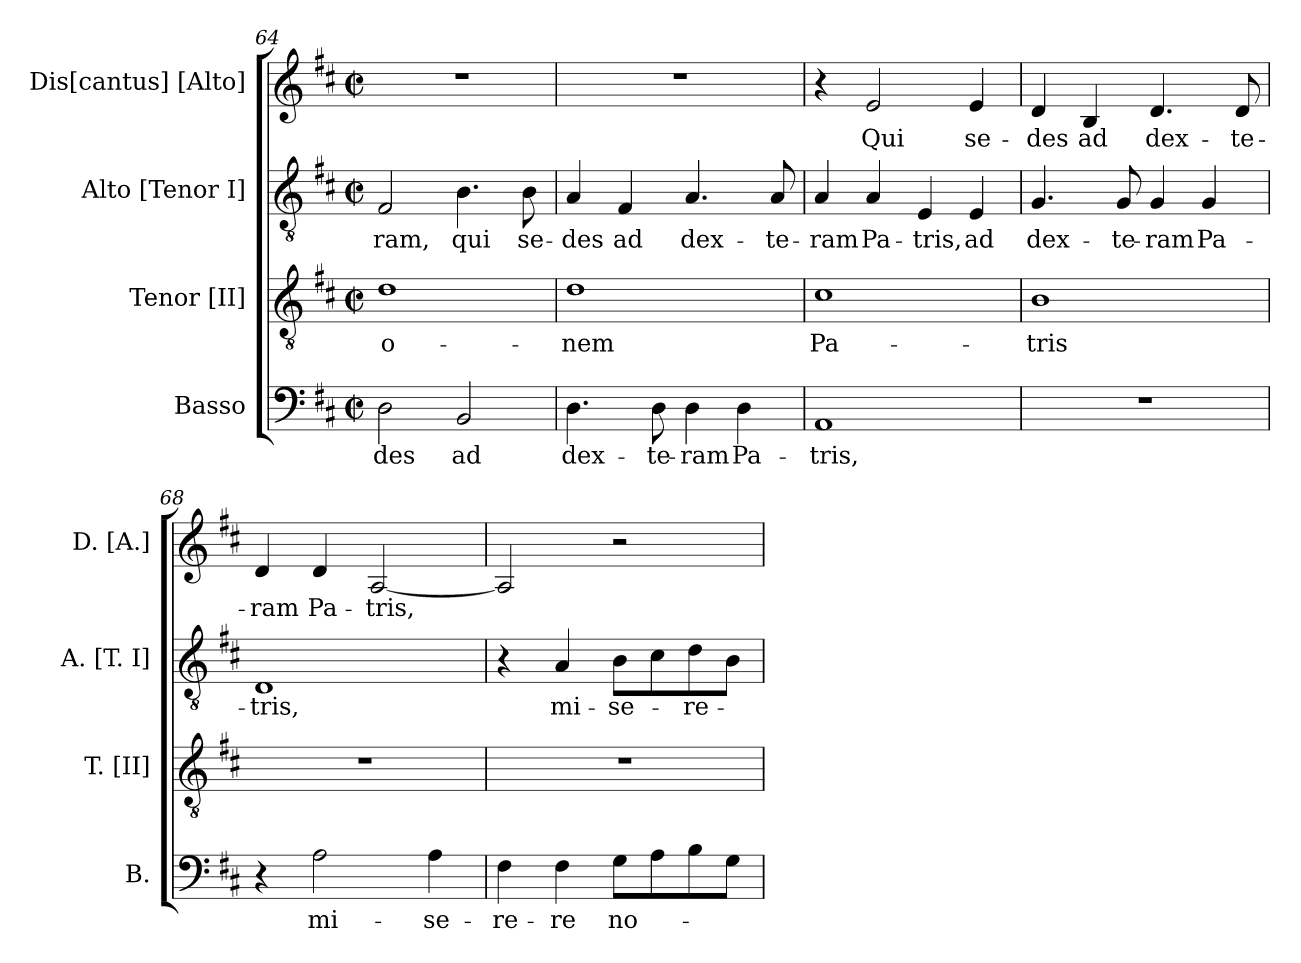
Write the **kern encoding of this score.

**kern	**text	**kern	**text	**kern	**text	**kern	**text
*part4	*part4	*part3	*part3	*part2	*part2	*part1	*part1
*staff4	*staff4	*staff3	*staff3	*staff2	*staff2	*staff1	*staff1
*I"Basso	*	*I"Tenor [II]	*	*I"Alto [Tenor I]	*	*I"Dis[cantus] [Alto]	*
*I'B.	*	*I'T. [II]	*	*I'A. [T. I]	*	*I'D. [A.]	*
*clefF4	*	*clefGv2	*	*clefGv2	*	*clefG2	*
*	*	*ITrd7c12	*	*ITrd7c12	*	*	*
*k[f#c#]	*	*k[f#c#]	*	*k[f#c#]	*	*k[f#c#]	*
*D:	*	*D:	*	*D:	*	*D:	*
*M2/2	*	*M2/2	*	*M2/2	*	*M2/2	*
*met(c|)	*	*met(c|)	*	*met(c|)	*	*met(c|)	*
=64	=64	=64	=64	=64	=64	=64	=64
!	!LO:LY:b:color=#000000	!	!	!	!	!	!
!	!	!	!LO:LY:b:color=#000000	!	!	!	!
!	!	!	!	!	!LO:LY:b:color=#000000	!	!
2Di\	-des	1Di	-o-	2FF#i/	-ram,	1r	.
!	!LO:LY:b:color=#000000	!	!	!	!	!	!
!	!	!	!	!	!LO:LY:b:color=#000000	!	!
2BBi/	ad	.	.	4.BBi\	qui	.	.
!	!	!	!	!	!LO:LY:b:color=#000000	!	!
.	.	.	.	8BBi\	se-	.	.
=65	=65	=65	=65	=65	=65	=65	=65
!	!LO:LY:b:color=#000000	!	!	!	!	!	!
!	!	!	!LO:LY:b:color=#000000	!	!	!	!
!	!	!	!	!	!LO:LY:b:color=#000000	!	!
4.Di\	dex-	1Di	-nem	4AAi/	-des	1r	.
!	!	!	!	!	!LO:LY:b:color=#000000	!	!
.	.	.	.	4FF#i/	ad	.	.
!	!LO:LY:b:color=#000000	!	!	!	!	!	!
8Di\	-te-	.	.	.	.	.	.
!	!LO:LY:b:color=#000000	!	!	!	!	!	!
!	!	!	!	!	!LO:LY:b:color=#000000	!	!
4Di\	-ram	.	.	4.AAi/	dex-	.	.
!	!LO:LY:b:color=#000000	!	!	!	!	!	!
4Di\	Pa-	.	.	.	.	.	.
!	!	!	!	!	!LO:LY:b:color=#000000	!	!
.	.	.	.	8AAi/	-te-	.	.
=66	=66	=66	=66	=66	=66	=66	=66
!	!LO:LY:b:color=#000000	!	!	!	!	!	!
!	!	!	!LO:LY:b:color=#000000	!	!	!	!
!	!	!	!	!	!LO:LY:b:color=#000000	!	!
1AAi	-tris,	1C#i	Pa-	4AAi/	-ram	4r	.
!	!	!	!	!	!LO:LY:b:color=#000000	!	!
!	!	!	!	!	!	!	!LO:LY:b:color=#000000
.	.	.	.	4AAi/	Pa-	2ei/	Qui
!	!	!	!	!	!LO:LY:b:color=#000000	!	!
.	.	.	.	4EEi/	-tris,	.	.
!	!	!	!	!	!LO:LY:b:color=#000000	!	!
!	!	!	!	!	!	!	!LO:LY:b:color=#000000
.	.	.	.	4EEi/	ad	4ei/	se-
=67	=67	=67	=67	=67	=67	=67	=67
!	!	!	!LO:LY:b:color=#000000	!	!	!	!
!	!	!	!	!	!LO:LY:b:color=#000000	!	!
!	!	!	!	!	!	!	!LO:LY:b:color=#000000
1r	.	1BBi	-tris	4.GGi/	dex-	4di/	-des
!	!	!	!	!	!	!	!LO:LY:b:color=#000000
.	.	.	.	.	.	4Bi/	ad
!	!	!	!	!	!LO:LY:b:color=#000000	!	!
.	.	.	.	8GGi/	-te-	.	.
!	!	!	!	!	!LO:LY:b:color=#000000	!	!
!	!	!	!	!	!	!	!LO:LY:b:color=#000000
.	.	.	.	4GGi/	-ram	4.di/	dex-
!	!	!	!	!	!LO:LY:b:color=#000000	!	!
.	.	.	.	4GGi/	Pa-	.	.
!	!	!	!	!	!	!	!LO:LY:b:color=#000000
.	.	.	.	.	.	8di/	-te-
=68	=68	=68	=68	=68	=68	=68	=68
!	!	!	!	!	!LO:LY:b:color=#000000	!	!
!	!	!	!	!	!	!	!LO:LY:b:color=#000000
4r	.	1r	.	1DDi	-tris,	4di/	-ram
!	!LO:LY:b:color=#000000	!	!	!	!	!	!
!	!	!	!	!	!	!	!LO:LY:b:color=#000000
2Ai\	mi-	.	.	.	.	4di/	Pa-
!	!	!	!	!	!	!	!LO:LY:b:color=#000000
.	.	.	.	.	.	[<2Ai/	-tris,
!	!LO:LY:b:color=#000000	!	!	!	!	!	!
4Ai\	-se-	.	.	.	.	.	.
!!LO:LB:g=z
=69	=69	=69	=69	=69	=69	=69	=69
!	!LO:LY:b:color=#000000	!	!	!	!	!	!
4F#i\	-re-	1r	.	4r	.	2Ai/]	.
!	!LO:LY:b:color=#000000	!	!	!	!	!	!
!	!	!	!	!	!LO:LY:b:color=#000000	!	!
4F#i\	-re	.	.	4AAi/	mi-	.	.
!	!LO:LY:b:color=#000000	!	!	!	!	!	!
!	!	!	!	!	!LO:LY:b:color=#000000	!	!
8Gi\L	no-	.	.	8BBi\L	-se-	2r	.
8Ai\	.	.	.	8C#i\	.	.	.
!	!	!	!	!	!LO:LY:b:color=#000000	!	!
8Bi\	.	.	.	8Di\	-re-	.	.
8Gi\J	.	.	.	8BBi\J	.	.	.
=	=	=	=	=	=	=	=
*-	*-	*-	*-	*-	*-	*-	*-
